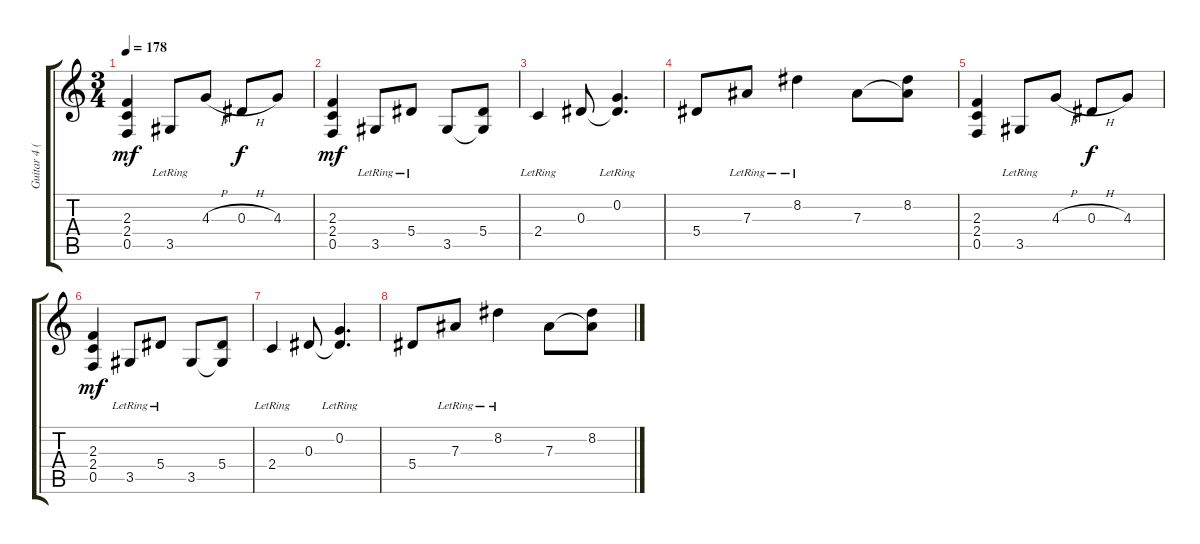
\track ("Guitar 4 (Rhytm)" "Guitar 4 (") {instrument distortionguitar}
\staff {score tabs}
\tuning (C4 G3 Eb3 Bb2 F2 C2) {hide}
\ts (3 4)
\tempo 178
\clef g2
\ks c
(2.3 2.4 0.5).4{dy mf} 3.5{lr}.8 4.3{h}.8 0.3{h}.8{dy f} 4.3.8 |
(2.3 2.4 0.5).4{dy mf} 3.5{lr}.8 5.4{lr}.8 3.5.8 (5.4 3.5{t}).8 |
2.4{lr}.4 0.3.8 (0.2{lr} 0.3{t}).4{d} |
5.4.8 7.3{lr}.8 8.2{lr}.4 7.3.8 (8.2 7.3{t}).8 |
(2.3 2.4 0.5).4 3.5{lr}.8 4.3{h}.8 0.3{h}.8{dy f} 4.3.8 |
(2.3 2.4 0.5).4{dy mf} 3.5{lr}.8 5.4{lr}.8 3.5.8 (5.4 3.5{t}).8 |
2.4{lr}.4 0.3.8 (0.2{lr} 0.3{t}).4{d} |
5.4.8 7.3{lr}.8 8.2{lr}.4 7.3.8 (8.2 7.3{t}).8
